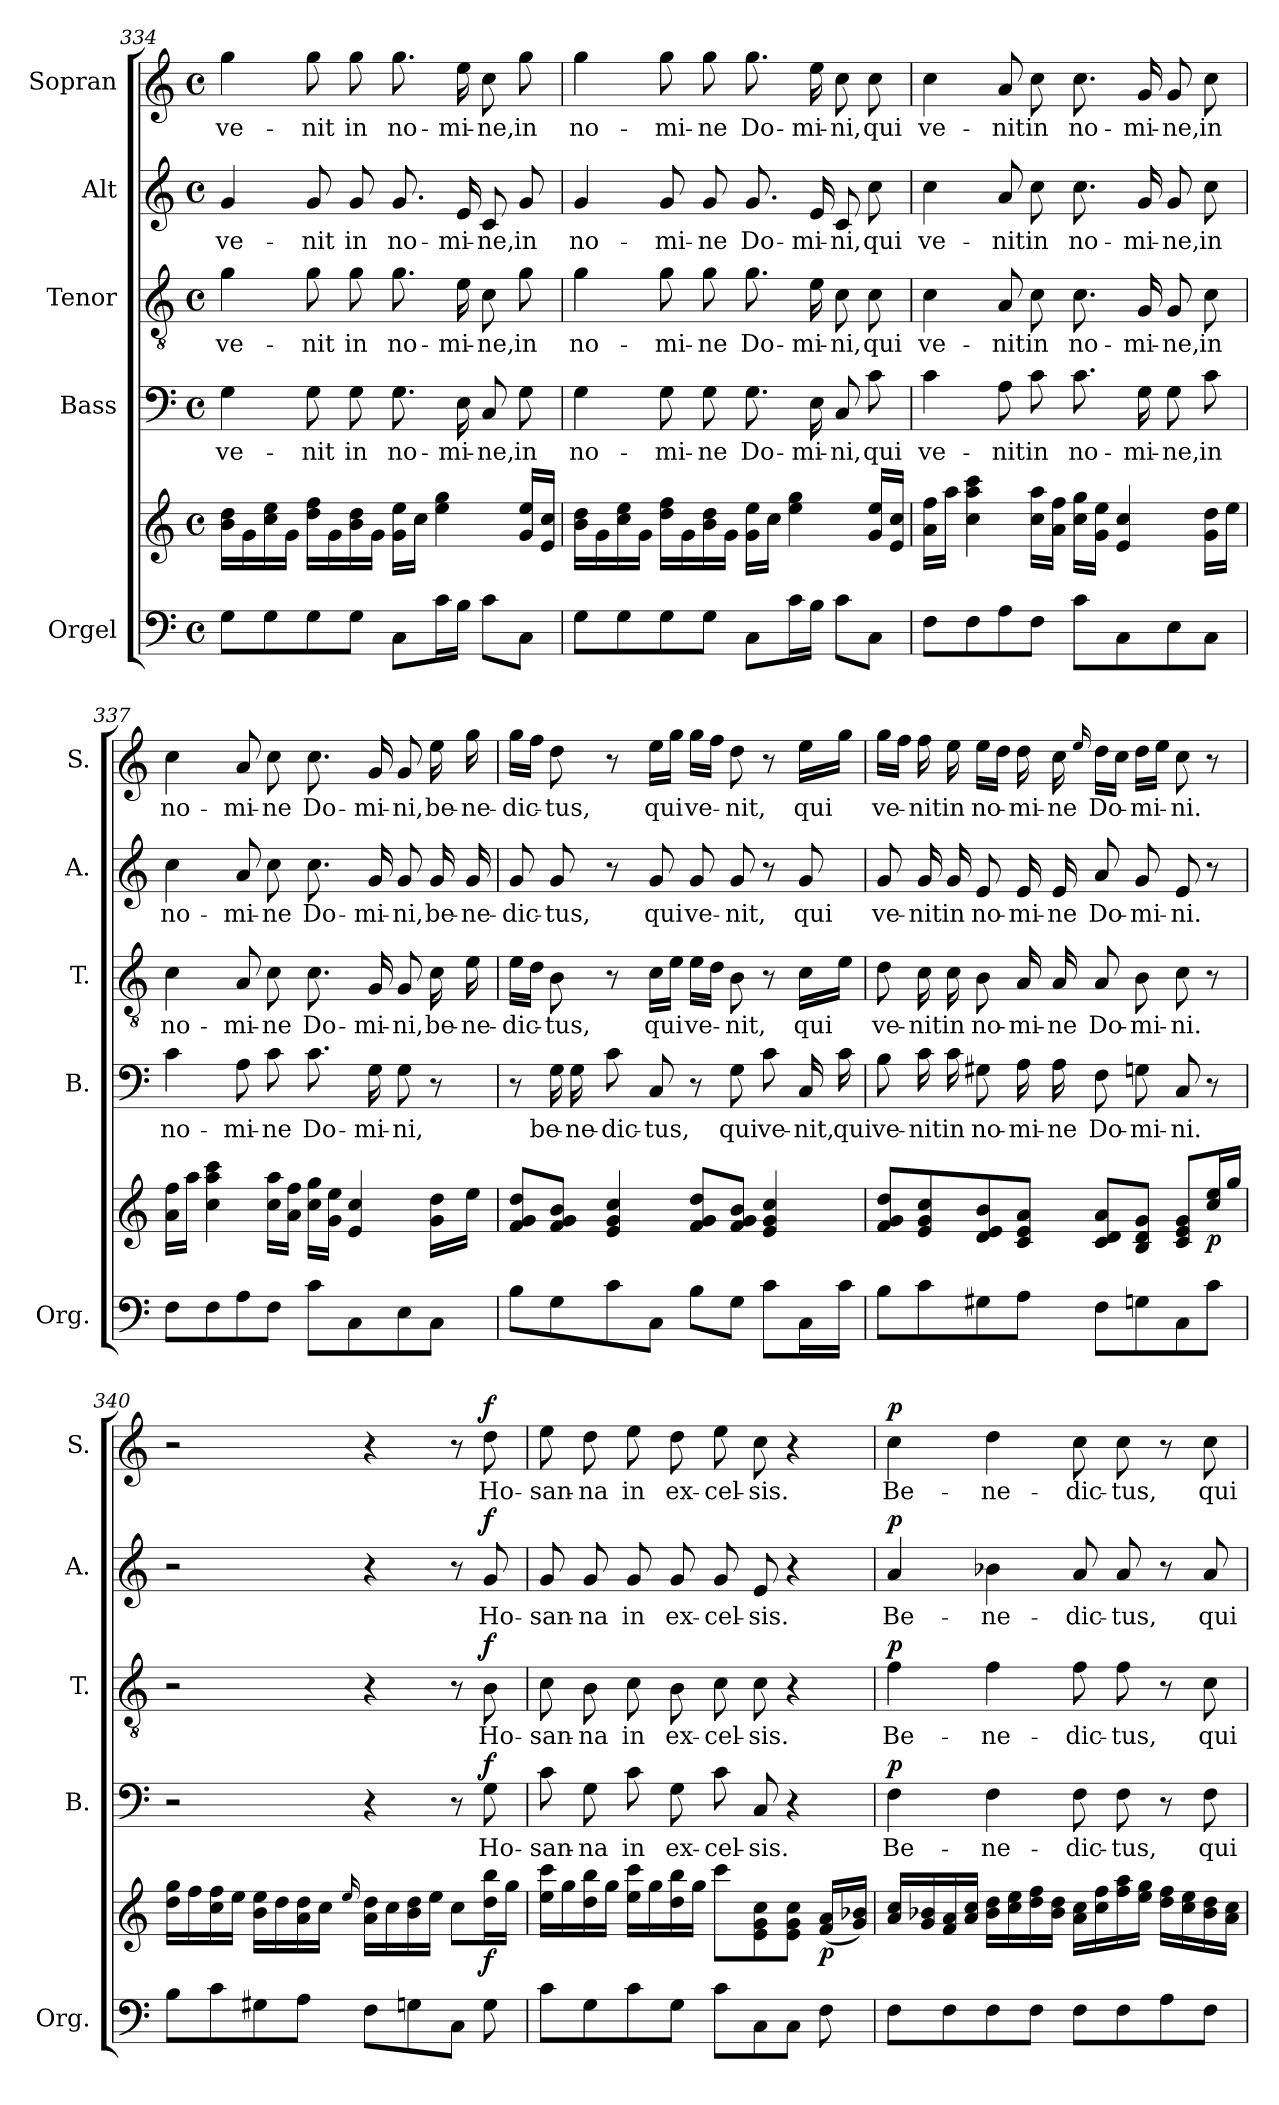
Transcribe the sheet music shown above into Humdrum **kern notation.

**kern	**kern	**dynam	**kern	**text	**dynam	**kern	**text	**dynam	**kern	**text	**dynam	**kern	**text	**dynam
*part5	*part5	*part5	*part4	*part4	*part4	*part3	*part3	*part3	*part2	*part2	*part2	*part1	*part1	*part1
*staff6	*staff5	*staff5/6	*staff4	*staff4	*staff4	*staff3	*staff3	*staff3	*staff2	*staff2	*staff2	*staff1	*staff1	*staff1
*I"Orgel	*	*	*I"Bass	*	*	*I"Tenor	*	*	*I"Alt	*	*	*I"Sopran	*	*
*I'Org.	*	*	*I'B.	*	*	*I'T.	*	*	*I'A.	*	*	*I'S.	*	*
*clefF4	*clefG2	*	*clefF4	*	*	*clefGv2	*	*	*clefG2	*	*	*clefG2	*	*
*k[]	*k[]	*	*k[]	*	*	*k[]	*	*	*k[]	*	*	*k[]	*	*
*C:	*C:	*	*C:	*	*	*C:	*	*	*C:	*	*	*C:	*	*
*M4/4	*M4/4	*	*M4/4	*	*	*M4/4	*	*	*M4/4	*	*	*M4/4	*	*
*met(c)	*met(c)	*	*met(c)	*	*	*met(c)	*	*	*met(c)	*	*	*met(c)	*	*
=334	=334	=334	=334	=334	=334	=334	=334	=334	=334	=334	=334	=334	=334	=334
!	!	!	!	!LO:LY:b	!	!	!LO:LY:b	!	!	!LO:LY:b	!	!	!LO:LY:b	!
8G\L	16b\ 16dd\LL	.	4G\	ve-	.	4g\	ve-	.	4g/	ve-	.	4gg\	ve-	.
.	16g\	.	.	.	.	.	.	.	.	.	.	.	.	.
8G\	16cc\ 16ee\	.	.	.	.	.	.	.	.	.	.	.	.	.
.	16g\JJ	.	.	.	.	.	.	.	.	.	.	.	.	.
!	!	!	!	!LO:LY:b	!	!	!LO:LY:b	!	!	!LO:LY:b	!	!	!LO:LY:b	!
8G\	16dd\ 16ff\LL	.	8G\	-nit	.	8g\	-nit	.	8g/	-nit	.	8gg\	-nit	.
.	16g\	.	.	.	.	.	.	.	.	.	.	.	.	.
!	!	!	!	!LO:LY:b	!	!	!LO:LY:b	!	!	!LO:LY:b	!	!	!LO:LY:b	!
8G\J	16b\ 16dd\	.	8G\	in	.	8g\	in	.	8g/	in	.	8gg\	in	.
.	16g\JJ	.	.	.	.	.	.	.	.	.	.	.	.	.
!	!	!	!	!LO:LY:b	!	!	!LO:LY:b	!	!	!LO:LY:b	!	!	!LO:LY:b	!
8C\L	16g\ 16ee\LL	.	8.G\	no-	.	8.g\	no-	.	8.g/	no-	.	8.gg\	no-	.
.	16cc\JJ	.	.	.	.	.	.	.	.	.	.	.	.	.
16c\L	4ee\ 4gg\	.	.	.	.	.	.	.	.	.	.	.	.	.
!	!	!	!	!LO:LY:b	!	!	!LO:LY:b	!	!	!LO:LY:b	!	!	!LO:LY:b	!
16B\JJ	.	.	16E\	-mi-	.	16e\	-mi-	.	16e/	-mi-	.	16ee\	-mi-	.
!	!	!	!	!LO:LY:b	!	!	!LO:LY:b	!	!	!LO:LY:b	!	!	!LO:LY:b	!
8c\L	.	.	8C/	-ne,	.	8c\	-ne,	.	8c/	-ne,	.	8cc\	-ne,	.
!	!	!	!	!LO:LY:b	!	!	!LO:LY:b	!	!	!LO:LY:b	!	!	!LO:LY:b	!
8C\J	16g/ 16ee/LL	.	8G\	in	.	8g\	in	.	8g/	in	.	8gg\	in	.
.	16e/ 16cc/JJ	.	.	.	.	.	.	.	.	.	.	.	.	.
!!LO:PB:g=z
=335	=335	=335	=335	=335	=335	=335	=335	=335	=335	=335	=335	=335	=335	=335
!	!	!	!	!LO:LY:b	!	!	!LO:LY:b	!	!	!LO:LY:b	!	!	!LO:LY:b	!
8G\L	16b\ 16dd\LL	.	4G\	no-	.	4g\	no-	.	4g/	no-	.	4gg\	no-	.
.	16g\	.	.	.	.	.	.	.	.	.	.	.	.	.
8G\	16cc\ 16ee\	.	.	.	.	.	.	.	.	.	.	.	.	.
.	16g\JJ	.	.	.	.	.	.	.	.	.	.	.	.	.
!	!	!	!	!LO:LY:b	!	!	!LO:LY:b	!	!	!LO:LY:b	!	!	!LO:LY:b	!
8G\	16dd\ 16ff\LL	.	8G\	-mi-	.	8g\	-mi-	.	8g/	-mi-	.	8gg\	-mi-	.
.	16g\	.	.	.	.	.	.	.	.	.	.	.	.	.
!	!	!	!	!LO:LY:b	!	!	!LO:LY:b	!	!	!LO:LY:b	!	!	!LO:LY:b	!
8G\J	16b\ 16dd\	.	8G\	-ne	.	8g\	-ne	.	8g/	-ne	.	8gg\	-ne	.
.	16g\JJ	.	.	.	.	.	.	.	.	.	.	.	.	.
!	!	!	!	!LO:LY:b	!	!	!LO:LY:b	!	!	!LO:LY:b	!	!	!LO:LY:b	!
8C\L	16g\ 16ee\LL	.	8.G\	Do-	.	8.g\	Do-	.	8.g/	Do-	.	8.gg\	Do-	.
.	16cc\JJ	.	.	.	.	.	.	.	.	.	.	.	.	.
16c\L	4ee\ 4gg\	.	.	.	.	.	.	.	.	.	.	.	.	.
!	!	!	!	!LO:LY:b	!	!	!LO:LY:b	!	!	!LO:LY:b	!	!	!LO:LY:b	!
16B\JJ	.	.	16E\	-mi-	.	16e\	-mi-	.	16e/	-mi-	.	16ee\	-mi-	.
!	!	!	!	!LO:LY:b	!	!	!LO:LY:b	!	!	!LO:LY:b	!	!	!LO:LY:b	!
8c\L	.	.	8C/	-ni,	.	8c\	-ni,	.	8c/	-ni,	.	8cc\	-ni,	.
!	!	!	!	!LO:LY:b	!	!	!LO:LY:b	!	!	!LO:LY:b	!	!	!LO:LY:b	!
8C\J	16g/ 16ee/LL	.	8c\	qui	.	8c\	qui	.	8cc\	qui	.	8cc\	qui	.
.	16e/ 16cc/JJ	.	.	.	.	.	.	.	.	.	.	.	.	.
=336	=336	=336	=336	=336	=336	=336	=336	=336	=336	=336	=336	=336	=336	=336
!	!	!	!	!LO:LY:b	!	!	!LO:LY:b	!	!	!LO:LY:b	!	!	!LO:LY:b	!
8F\L	16a\ 16ff\LL	.	4c\	ve-	.	4c\	ve-	.	4cc\	ve-	.	4cc\	ve-	.
.	16aa\JJ	.	.	.	.	.	.	.	.	.	.	.	.	.
8F\	4cc\ 4aa\ 4ccc\	.	.	.	.	.	.	.	.	.	.	.	.	.
!	!	!	!	!LO:LY:b	!	!	!LO:LY:b	!	!	!LO:LY:b	!	!	!LO:LY:b	!
8A\	.	.	8A\	-nit	.	8A/	-nit	.	8a/	-nit	.	8a/	-nit	.
!	!	!	!	!LO:LY:b	!	!	!LO:LY:b	!	!	!LO:LY:b	!	!	!LO:LY:b	!
8F\J	16cc\ 16aa\LL	.	8c\	in	.	8c\	in	.	8cc\	in	.	8cc\	in	.
.	16a\ 16ff\JJ	.	.	.	.	.	.	.	.	.	.	.	.	.
!	!	!	!	!LO:LY:b	!	!	!LO:LY:b	!	!	!LO:LY:b	!	!	!LO:LY:b	!
8c\L	16cc\ 16gg\LL	.	8.c\	no-	.	8.c\	no-	.	8.cc\	no-	.	8.cc\	no-	.
.	16g\ 16ee\JJ	.	.	.	.	.	.	.	.	.	.	.	.	.
8C\	4e/ 4cc/	.	.	.	.	.	.	.	.	.	.	.	.	.
!	!	!	!	!LO:LY:b	!	!	!LO:LY:b	!	!	!LO:LY:b	!	!	!LO:LY:b	!
.	.	.	16G\	-mi-	.	16G/	-mi-	.	16g/	-mi-	.	16g/	-mi-	.
!	!	!	!	!LO:LY:b	!	!	!LO:LY:b	!	!	!LO:LY:b	!	!	!LO:LY:b	!
8E\	.	.	8G\	-ne,	.	8G/	-ne,	.	8g/	-ne,	.	8g/	-ne,	.
!	!	!	!	!LO:LY:b	!	!	!LO:LY:b	!	!	!LO:LY:b	!	!	!LO:LY:b	!
8C\J	16g\ 16dd\LL	.	8c\	in	.	8c\	in	.	8cc\	in	.	8cc\	in	.
.	16ee\JJ	.	.	.	.	.	.	.	.	.	.	.	.	.
=337	=337	=337	=337	=337	=337	=337	=337	=337	=337	=337	=337	=337	=337	=337
!	!	!	!	!LO:LY:b	!	!	!LO:LY:b	!	!	!LO:LY:b	!	!	!LO:LY:b	!
8F\L	16a\ 16ff\LL	.	4c\	no-	.	4c\	no-	.	4cc\	no-	.	4cc\	no-	.
.	16aa\JJ	.	.	.	.	.	.	.	.	.	.	.	.	.
8F\	4cc\ 4aa\ 4ccc\	.	.	.	.	.	.	.	.	.	.	.	.	.
!	!	!	!	!LO:LY:b	!	!	!LO:LY:b	!	!	!LO:LY:b	!	!	!LO:LY:b	!
8A\	.	.	8A\	-mi-	.	8A/	-mi-	.	8a/	-mi-	.	8a/	-mi-	.
!	!	!	!	!LO:LY:b	!	!	!LO:LY:b	!	!	!LO:LY:b	!	!	!LO:LY:b	!
8F\J	16cc\ 16aa\LL	.	8c\	-ne	.	8c\	-ne	.	8cc\	-ne	.	8cc\	-ne	.
.	16a\ 16ff\JJ	.	.	.	.	.	.	.	.	.	.	.	.	.
!	!	!	!	!LO:LY:b	!	!	!LO:LY:b	!	!	!LO:LY:b	!	!	!LO:LY:b	!
8c\L	16cc\ 16gg\LL	.	8.c\	Do-	.	8.c\	Do-	.	8.cc\	Do-	.	8.cc\	Do-	.
.	16g\ 16ee\JJ	.	.	.	.	.	.	.	.	.	.	.	.	.
8C\	4e/ 4cc/	.	.	.	.	.	.	.	.	.	.	.	.	.
!	!	!	!	!LO:LY:b	!	!	!LO:LY:b	!	!	!LO:LY:b	!	!	!LO:LY:b	!
.	.	.	16G\	-mi-	.	16G/	-mi-	.	16g/	-mi-	.	16g/	-mi-	.
!	!	!	!	!LO:LY:b	!	!	!LO:LY:b	!	!	!LO:LY:b	!	!	!LO:LY:b	!
8E\	.	.	8G\	-ni,	.	8G/	-ni,	.	8g/	-ni,	.	8g/	-ni,	.
!	!	!	!	!	!	!	!LO:LY:b	!	!	!LO:LY:b	!	!	!LO:LY:b	!
8C\J	16g\ 16dd\LL	.	8r	.	.	16c\	be-	.	16g/	be-	.	16ee\	be-	.
!	!	!	!	!	!	!	!LO:LY:b	!	!	!LO:LY:b	!	!	!LO:LY:b	!
.	16ee\JJ	.	.	.	.	16e\	-ne-	.	16g/	-ne-	.	16gg\	-ne-	.
!!LO:LB:g=z
=338	=338	=338	=338	=338	=338	=338	=338	=338	=338	=338	=338	=338	=338	=338
!	!	!	!	!	!	!	!LO:LY:b	!	!	!LO:LY:b	!	!	!LO:LY:b	!
8B\L	8f/ 8g/ 8dd/L	.	8r	.	.	16e\LL	-dic-	.	8g/	-dic-	.	16gg\LL	-dic-	.
.	.	.	.	.	.	16d\JJ	.	.	.	.	.	16ff\JJ	.	.
!	!	!	!	!LO:LY:b	!	!	!LO:LY:b	!	!	!LO:LY:b	!	!	!LO:LY:b	!
8G\	8f/ 8g/ 8b/J	.	16G\	be-	.	8B\	-tus,	.	8g/	-tus,	.	8dd\	-tus,	.
!	!	!	!	!LO:LY:b	!	!	!	!	!	!	!	!	!	!
.	.	.	16G\	-ne-	.	.	.	.	.	.	.	.	.	.
!	!	!	!	!LO:LY:b	!	!	!	!	!	!	!	!	!	!
8c\	4e/ 4g/ 4cc/	.	8c\	-dic-	.	8r	.	.	8r	.	.	8r	.	.
!	!	!	!	!LO:LY:b	!	!	!LO:LY:b	!	!	!LO:LY:b	!	!	!LO:LY:b	!
8C\J	.	.	8C/	-tus,	.	16c\LL	qui	.	8g/	qui	.	16ee\LL	qui	.
.	.	.	.	.	.	16e\JJ	.	.	.	.	.	16gg\JJ	.	.
!	!	!	!	!	!	!	!LO:LY:b	!	!	!LO:LY:b	!	!	!LO:LY:b	!
8B\L	8f/ 8g/ 8dd/L	.	8r	.	.	16e\LL	ve-	.	8g/	ve-	.	16gg\LL	ve-	.
.	.	.	.	.	.	16d\JJ	.	.	.	.	.	16ff\JJ	.	.
!	!	!	!	!LO:LY:b	!	!	!LO:LY:b	!	!	!LO:LY:b	!	!	!LO:LY:b	!
8G\J	8f/ 8g/ 8b/J	.	8G\	qui	.	8B\	-nit,	.	8g/	-nit,	.	8dd\	-nit,	.
!	!	!	!	!LO:LY:b	!	!	!	!	!	!	!	!	!	!
8c\L	4e/ 4g/ 4cc/	.	8c\	ve-	.	8r	.	.	8r	.	.	8r	.	.
!	!	!	!	!LO:LY:b	!	!	!LO:LY:b	!	!	!LO:LY:b	!	!	!LO:LY:b	!
16C\L	.	.	16C/	-nit,	.	16c\LL	qui	.	8g/	qui	.	16ee\LL	qui	.
!	!	!	!	!LO:LY:b	!	!	!	!	!	!	!	!	!	!
16c\JJ	.	.	16c\	qui	.	16e\JJ	.	.	.	.	.	16gg\JJ	.	.
=339	=339	=339	=339	=339	=339	=339	=339	=339	=339	=339	=339	=339	=339	=339
!	!	!	!	!LO:LY:b	!	!	!LO:LY:b	!	!	!LO:LY:b	!	!	!LO:LY:b	!
8B\L	8f/ 8g/ 8dd/L	.	8B\	ve-	.	8d\	ve-	.	8g/	ve-	.	16gg\LL	ve-	.
.	.	.	.	.	.	.	.	.	.	.	.	16ff\JJ	.	.
!	!	!	!	!LO:LY:b	!	!	!LO:LY:b	!	!	!LO:LY:b	!	!	!LO:LY:b	!
8c\	8e/ 8g/ 8cc/	.	16c\	-nit	.	16c\	-nit	.	16g/	-nit	.	16ff\	-nit	.
!	!	!	!	!LO:LY:b	!	!	!LO:LY:b	!	!	!LO:LY:b	!	!	!LO:LY:b	!
.	.	.	16c\	in	.	16c\	in	.	16g/	in	.	16ee\	in	.
!	!	!	!	!LO:LY:b	!	!	!LO:LY:b	!	!	!LO:LY:b	!	!	!LO:LY:b	!
8G#X\	8d/ 8e/ 8b/	.	8G#X\	no-	.	8B\	no-	.	8e/	no-	.	16ee\LL	no-	.
.	.	.	.	.	.	.	.	.	.	.	.	16dd\JJ	.	.
!	!	!	!	!LO:LY:b	!	!	!LO:LY:b	!	!	!LO:LY:b	!	!	!LO:LY:b	!
8A\J	8c/ 8e/ 8a/J	.	16A\	-mi-	.	16A/	-mi-	.	16e/	-mi-	.	16dd\	-mi-	.
!	!	!	!	!LO:LY:b	!	!	!LO:LY:b	!	!	!LO:LY:b	!	!	!LO:LY:b	!
.	.	.	16A\	-ne	.	16A/	-ne	.	16e/	-ne	.	16cc\	-ne	.
.	.	.	.	.	.	.	.	.	.	.	.	16qqee/	.	.
!	!	!	!	!LO:LY:b	!	!	!LO:LY:b	!	!	!LO:LY:b	!	!	!LO:LY:b	!
8F\L	8c/ 8d/ 8a/L	.	8F\	Do-	.	8A/	Do-	.	8a/	Do-	.	16dd\LL	Do-	.
.	.	.	.	.	.	.	.	.	.	.	.	16cc\JJ	.	.
!	!	!	!	!LO:LY:b	!	!	!LO:LY:b	!	!	!LO:LY:b	!	!	!LO:LY:b	!
8Gn\	8B/ 8d/ 8g/J	.	8Gn\	-mi-	.	8B\	-mi-	.	8g/	-mi-	.	16dd\LL	-mi-	.
.	.	.	.	.	.	.	.	.	.	.	.	16ee\JJ	.	.
!	!	!	!	!LO:LY:b	!	!	!LO:LY:b	!	!	!LO:LY:b	!	!	!LO:LY:b	!
8C\	8c/ 8e/ 8g/L	.	8C/	-ni.	.	8c\	-ni.	.	8e/	-ni.	.	8cc\	-ni.	.
!	!	!LO:DY:b	!	!	!	!	!	!	!	!	!	!	!	!
8c\J	16cc/ 16ee/L	p	8r	.	.	8r	.	.	8r	.	.	8r	.	.
.	16gg/JJ	.	.	.	.	.	.	.	.	.	.	.	.	.
=340	=340	=340	=340	=340	=340	=340	=340	=340	=340	=340	=340	=340	=340	=340
8B\L	16dd\ 16gg\LL	.	2r	.	.	2r	.	.	2r	.	.	2r	.	.
.	16ff\	.	.	.	.	.	.	.	.	.	.	.	.	.
8c\	16cc\ 16ff\	.	.	.	.	.	.	.	.	.	.	.	.	.
.	16ee\JJ	.	.	.	.	.	.	.	.	.	.	.	.	.
8G#X\	16b\ 16ee\LL	.	.	.	.	.	.	.	.	.	.	.	.	.
.	16dd\	.	.	.	.	.	.	.	.	.	.	.	.	.
8A\J	16a\ 16dd\	.	.	.	.	.	.	.	.	.	.	.	.	.
.	16cc\JJ	.	.	.	.	.	.	.	.	.	.	.	.	.
.	16qqee/	.	.	.	.	.	.	.	.	.	.	.	.	.
8F\L	16a\ 16dd\LL	.	4r	.	.	4r	.	.	4r	.	.	4r	.	.
.	16cc\	.	.	.	.	.	.	.	.	.	.	.	.	.
8Gn\	16b\ 16dd\	.	.	.	.	.	.	.	.	.	.	.	.	.
.	16ee\JJ	.	.	.	.	.	.	.	.	.	.	.	.	.
8C\J	8cc\L	.	8r	.	.	8r	.	.	8r	.	.	8r	.	.
!	!	!LO:DY:b	!	!LO:LY:b	!LO:DY:a	!	!LO:LY:b	!LO:DY:a	!	!LO:LY:b	!LO:DY:a	!	!LO:LY:b	!LO:DY:a
8G\	16dd\ 16bb\L	f	8G\	Ho-	f	8B\	Ho-	f	8g/	Ho-	f	8dd\	Ho-	f
.	16gg\JJ	.	.	.	.	.	.	.	.	.	.	.	.	.
!!LO:PB:g=z
=341	=341	=341	=341	=341	=341	=341	=341	=341	=341	=341	=341	=341	=341	=341
!	!	!	!	!LO:LY:b	!	!	!LO:LY:b	!	!	!LO:LY:b	!	!	!LO:LY:b	!
8c\L	16ee\ 16ccc\LL	.	8c\	-san-	.	8c\	-san-	.	8g/	-san-	.	8ee\	-san-	.
.	16gg\	.	.	.	.	.	.	.	.	.	.	.	.	.
!	!	!	!	!LO:LY:b	!	!	!LO:LY:b	!	!	!LO:LY:b	!	!	!LO:LY:b	!
8G\	16dd\ 16bb\	.	8G\	-na	.	8B\	-na	.	8g/	-na	.	8dd\	-na	.
.	16gg\JJ	.	.	.	.	.	.	.	.	.	.	.	.	.
!	!	!	!	!LO:LY:b	!	!	!LO:LY:b	!	!	!LO:LY:b	!	!	!LO:LY:b	!
8c\	16ee\ 16ccc\LL	.	8c\	in	.	8c\	in	.	8g/	in	.	8ee\	in	.
.	16gg\	.	.	.	.	.	.	.	.	.	.	.	.	.
!	!	!	!	!LO:LY:b	!	!	!LO:LY:b	!	!	!LO:LY:b	!	!	!LO:LY:b	!
8G\J	16dd\ 16bb\	.	8G\	ex-	.	8B\	ex-	.	8g/	ex-	.	8dd\	ex-	.
.	16gg\JJ	.	.	.	.	.	.	.	.	.	.	.	.	.
!	!	!	!	!LO:LY:b	!	!	!LO:LY:b	!	!	!LO:LY:b	!	!	!LO:LY:b	!
8c\L	8ccc\L	.	8c\	-cel-	.	8c\	-cel-	.	8g/	-cel-	.	8ee\	-cel-	.
!	!	!	!	!LO:LY:b	!	!	!LO:LY:b	!	!	!LO:LY:b	!	!	!LO:LY:b	!
8C\	8e\ 8g\ 8cc\	.	8C/	-sis.	.	8c\	-sis.	.	8e/	-sis.	.	8cc\	-sis.	.
8C\J	8e\ 8g\ 8cc\J	.	4r	.	.	4r	.	.	4r	.	.	4r	.	.
!	!	!LO:DY:b	!	!	!	!	!	!	!	!	!	!	!	!
8F\	(<16f/ 16a/LL	p	.	.	.	.	.	.	.	.	.	.	.	.
.	16g/ 16b-X/JJ)	.	.	.	.	.	.	.	.	.	.	.	.	.
=342	=342	=342	=342	=342	=342	=342	=342	=342	=342	=342	=342	=342	=342	=342
!	!	!	!	!LO:LY:b	!LO:DY:a	!	!LO:LY:b	!LO:DY:a	!	!LO:LY:b	!LO:DY:a	!	!LO:LY:b	!LO:DY:a
8F\L	16a/ 16cc/LL	.	4F\	Be-	p	4f\	Be-	p	4a/	Be-	p	4cc\	Be-	p
.	16g/ 16b-X/	.	.	.	.	.	.	.	.	.	.	.	.	.
8F\	16f/ 16a/	.	.	.	.	.	.	.	.	.	.	.	.	.
.	16a/ 16cc/JJ	.	.	.	.	.	.	.	.	.	.	.	.	.
!	!	!	!	!LO:LY:b	!	!	!LO:LY:b	!	!	!LO:LY:b	!	!	!LO:LY:b	!
8F\	16b-\ 16dd\LL	.	4F\	-ne-	.	4f\	-ne-	.	4b-X\	-ne-	.	4dd\	-ne-	.
.	16cc\ 16ee\	.	.	.	.	.	.	.	.	.	.	.	.	.
8F\J	16dd\ 16ff\	.	.	.	.	.	.	.	.	.	.	.	.	.
.	16b-\ 16dd\JJ	.	.	.	.	.	.	.	.	.	.	.	.	.
!	!	!	!	!LO:LY:b	!	!	!LO:LY:b	!	!	!LO:LY:b	!	!	!LO:LY:b	!
8F\L	16a\ 16cc\LL	.	8F\	-dic-	.	8f\	-dic-	.	8a/	-dic-	.	8cc\	-dic-	.
.	16cc\ 16ff\	.	.	.	.	.	.	.	.	.	.	.	.	.
!	!	!	!	!LO:LY:b	!	!	!LO:LY:b	!	!	!LO:LY:b	!	!	!LO:LY:b	!
8F\	16ff\ 16aa\	.	8F\	-tus,	.	8f\	-tus,	.	8a/	-tus,	.	8cc\	-tus,	.
.	16ee\ 16gg\JJ	.	.	.	.	.	.	.	.	.	.	.	.	.
8A\	16dd\ 16ff\LL	.	8r	.	.	8r	.	.	8r	.	.	8r	.	.
.	16cc\ 16ee\	.	.	.	.	.	.	.	.	.	.	.	.	.
!	!	!	!	!LO:LY:b	!	!	!LO:LY:b	!	!	!LO:LY:b	!	!	!LO:LY:b	!
8F\J	16b-\ 16dd\	.	8F\	qui	.	8c\	qui	.	8a/	qui	.	8cc\	qui	.
.	16a\ 16cc\JJ	.	.	.	.	.	.	.	.	.	.	.	.	.
=	=	=	=	=	=	=	=	=	=	=	=	=	=	=
*-	*-	*-	*-	*-	*-	*-	*-	*-	*-	*-	*-	*-	*-	*-
